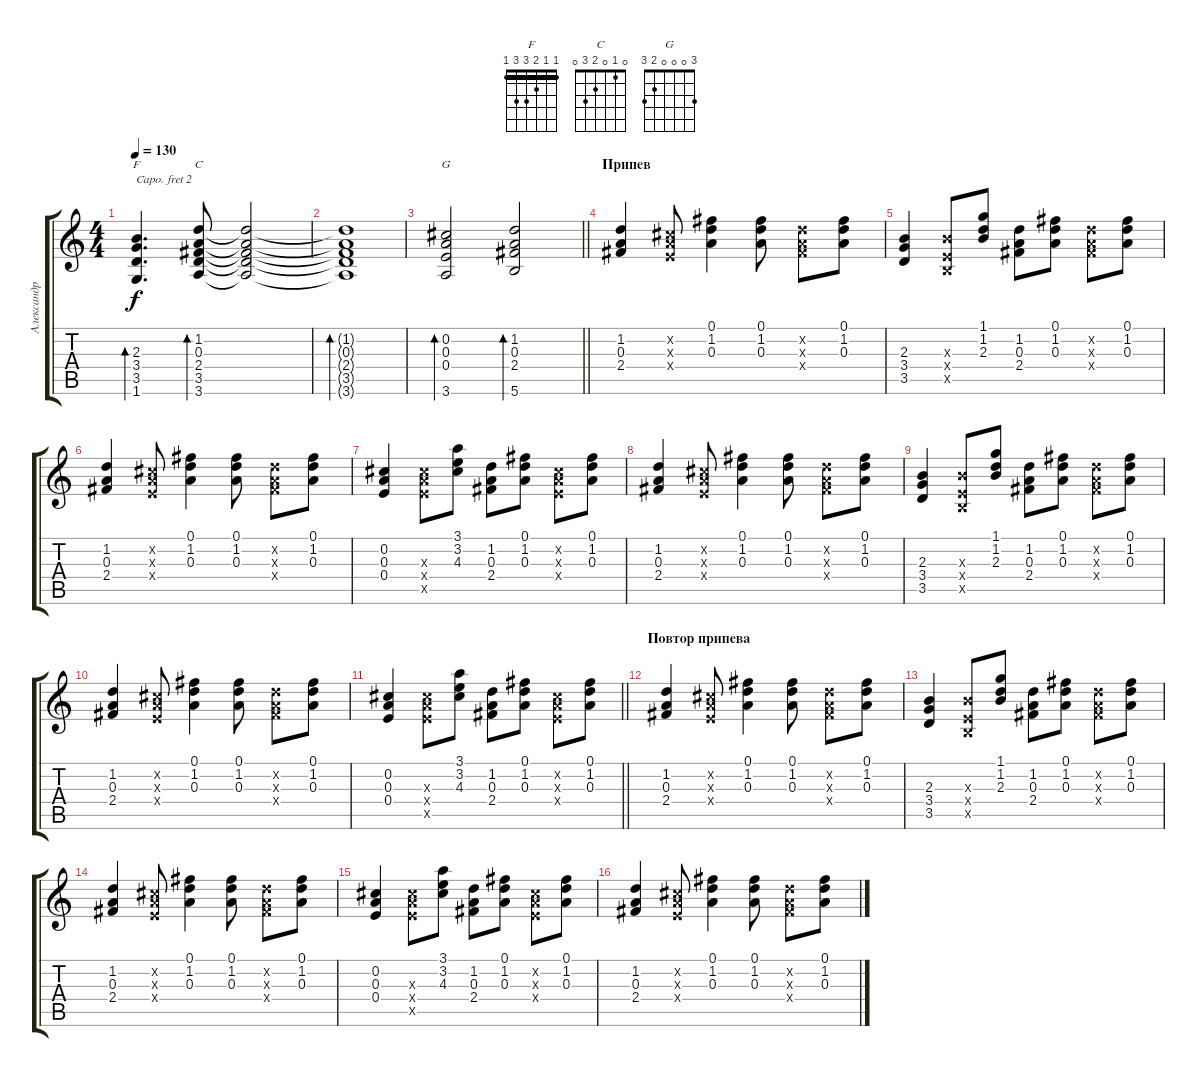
\track ("Александр Васильев (ритм-гитара 1)" "Александр ") {instrument acousticguitarsteel}
\staff {score tabs}
\capo 2
\tuning (E4 B3 G3 D3 A2 E2) {hide}
\chord ("F" 1 1 2 3 3 1) {barre 1}
\chord ("C" 0 1 0 2 3 0)
\chord ("G" 3 0 0 0 2 3)
\ts (4 4)
\tempo 130
\clef g2
\ks c
(2.3 3.4 3.5 1.6).4{d bd 60 ch "F" dy f} (1.2 0.3 2.4 3.5 3.6).8{bd 60 ch "C"} (1.2{t} 0.3{t} 2.4{t} 3.5{t} 3.6{t}).2 |
(1.2{t} 0.3{t} 2.4{t} 3.5{t} 3.6{t}).1{bd 60} |
\barLineRight lightlight
(0.2 0.3 0.4 3.6).2{bd 60 ch "G"} (1.2 0.3 2.4 5.6).2{bd 60} |
\section ("" "Припев")
(1.2 0.3 2.4).4 (0.2{x} 0.3{x} 0.4{x}).8 (0.1 1.2 0.3).4 (0.1 1.2 0.3).8 (1.2{x} 0.3{x} 2.4{x}).8 (0.1 1.2 0.3).8 |
(2.3 3.4 3.5).4 (2.3{x} 0.4{x} 0.5{x}).8 (1.1 1.2 2.3).8 (1.2 0.3 2.4).8 (0.1 1.2 0.3).8 (1.2{x} 0.3{x} 2.4{x}).8 (0.1 1.2 0.3).8 |
(1.2 0.3 2.4).4 (0.2{x} 0.3{x} 0.4{x}).8 (0.1 1.2 0.3).4 (0.1 1.2 0.3).8 (1.2{x} 0.3{x} 2.4{x}).8 (0.1 1.2 0.3).8 |
(0.2 0.3 0.4).4 (4.3{x} 5.4{x} 5.5{x}).8 (3.1 3.2 4.3).8 (1.2 0.3 2.4).8 (0.1 1.2 0.3).8 (0.2{x} 0.3{x} 0.4{x}).8 (0.1 1.2 0.3).8 |
(1.2 0.3 2.4).4 (0.2{x} 0.3{x} 0.4{x}).8 (0.1 1.2 0.3).4 (0.1 1.2 0.3).8 (1.2{x} 0.3{x} 2.4{x}).8 (0.1 1.2 0.3).8 |
(2.3 3.4 3.5).4 (2.3{x} 0.4{x} 0.5{x}).8 (1.1 1.2 2.3).8 (1.2 0.3 2.4).8 (0.1 1.2 0.3).8 (1.2{x} 0.3{x} 2.4{x}).8 (0.1 1.2 0.3).8 |
(1.2 0.3 2.4).4 (0.2{x} 0.3{x} 0.4{x}).8 (0.1 1.2 0.3).4 (0.1 1.2 0.3).8 (1.2{x} 0.3{x} 2.4{x}).8 (0.1 1.2 0.3).8 |
\barLineRight lightlight
(0.2 0.3 0.4).4 (4.3{x} 5.4{x} 5.5{x}).8 (3.1 3.2 4.3).8 (1.2 0.3 2.4).8 (0.1 1.2 0.3).8 (0.2{x} 0.3{x} 0.4{x}).8 (0.1 1.2 0.3).8 |
\section ("" "Повтор припева")
(1.2 0.3 2.4).4 (0.2{x} 0.3{x} 0.4{x}).8 (0.1 1.2 0.3).4 (0.1 1.2 0.3).8 (1.2{x} 0.3{x} 2.4{x}).8 (0.1 1.2 0.3).8 |
(2.3 3.4 3.5).4 (2.3{x} 0.4{x} 0.5{x}).8 (1.1 1.2 2.3).8 (1.2 0.3 2.4).8 (0.1 1.2 0.3).8 (1.2{x} 0.3{x} 2.4{x}).8 (0.1 1.2 0.3).8 |
(1.2 0.3 2.4).4 (0.2{x} 0.3{x} 0.4{x}).8 (0.1 1.2 0.3).4 (0.1 1.2 0.3).8 (1.2{x} 0.3{x} 2.4{x}).8 (0.1 1.2 0.3).8 |
(0.2 0.3 0.4).4 (4.3{x} 5.4{x} 5.5{x}).8 (3.1 3.2 4.3).8 (1.2 0.3 2.4).8 (0.1 1.2 0.3).8 (0.2{x} 0.3{x} 0.4{x}).8 (0.1 1.2 0.3).8 |
(1.2 0.3 2.4).4 (0.2{x} 0.3{x} 0.4{x}).8 (0.1 1.2 0.3).4 (0.1 1.2 0.3).8 (1.2{x} 0.3{x} 2.4{x}).8 (0.1 1.2 0.3).8
